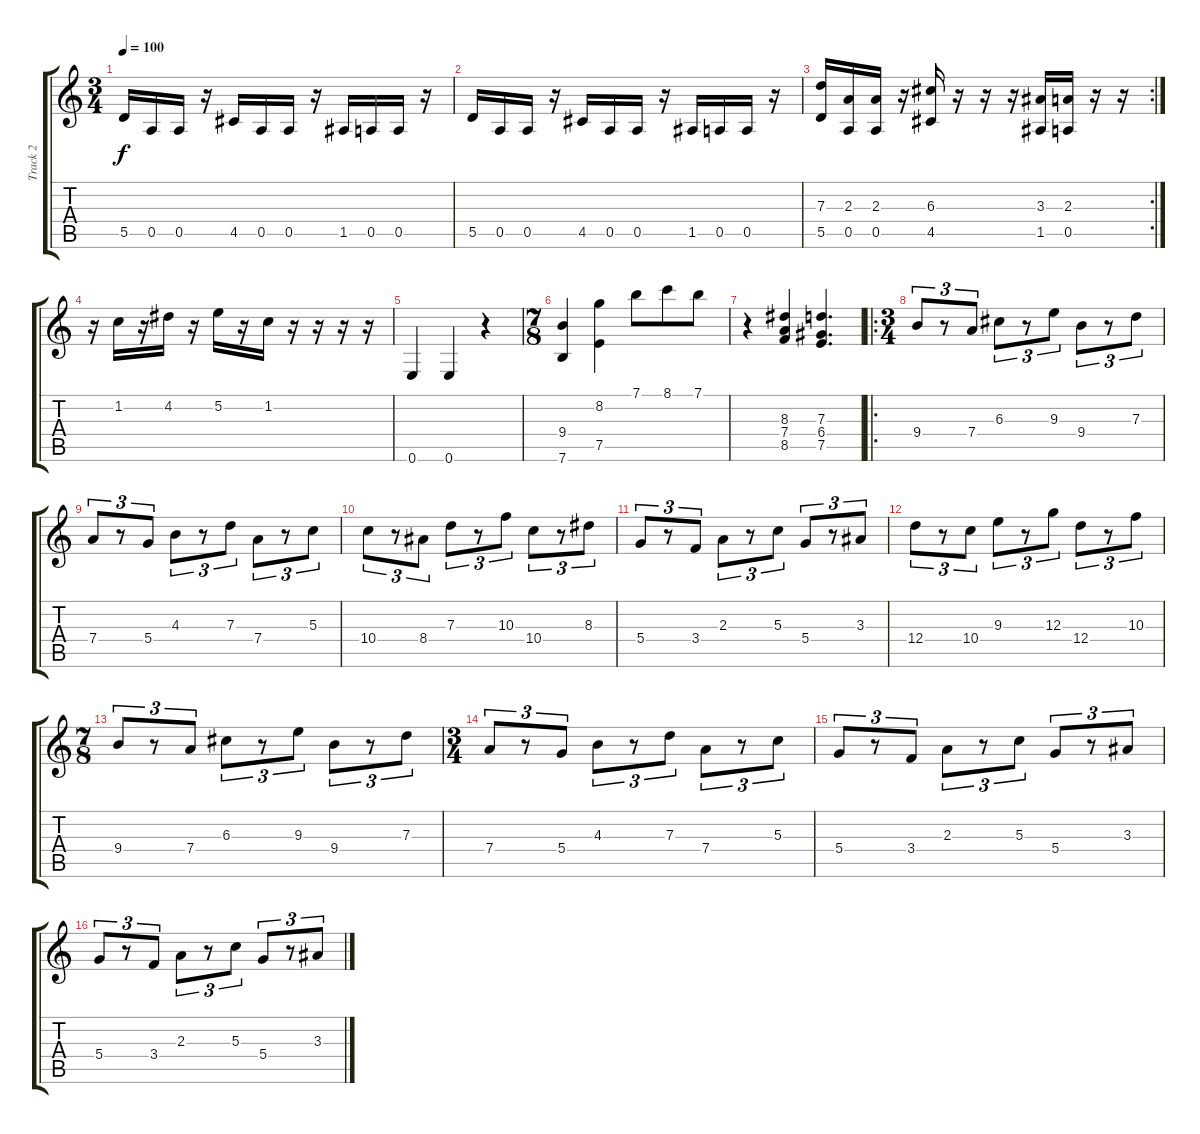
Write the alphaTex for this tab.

\track ("Track 2" "Track 2") {instrument electricguitarjazz}
\staff {score tabs}
\tuning (E4 B3 G3 D3 A2 E2) {hide}
\ts (3 4)
\tempo 100
\clef g2
\ks c
5.5.16{dy f} 0.5.16 0.5.16 r.16 4.5.16 0.5.16 0.5.16 r.16 1.5.16 0.5.16 0.5.16 r.16 |
5.5.16 0.5.16 0.5.16 r.16 4.5.16 0.5.16 0.5.16 r.16 1.5.16 0.5.16 0.5.16 r.16 |
\rc 2
(7.3 5.5).16 (2.3 0.5).16 (2.3 0.5).16 r.16 (6.3 4.5).16 r.16 r.16 r.16 (3.3 1.5).16 (2.3 0.5).16 r.16 r.16 |
r.16 1.2.16 r.16 4.2.16 r.16 5.2.16 r.16 1.2.16 r.16 r.16 r.16 r.16 |
0.6.4 0.6.4 r.4 |
\ts (7 8)
(9.4 7.6).4 (8.2 7.5).4 7.1.8 8.1.8 7.1.8 |
r.4 (8.3 7.4 8.5).4 (7.3 6.4 7.5).4{d} |
\ro
\ts (3 4)
9.4.8{tu (3 2)} r.8{tu (3 2)} 7.4.8{tu (3 2)} 6.3.8{tu (3 2)} r.8{tu (3 2)} 9.3.8{tu (3 2)} 9.4.8{tu (3 2)} r.8{tu (3 2)} 7.3.8{tu (3 2)} |
7.4.8{tu (3 2)} r.8{tu (3 2)} 5.4.8{tu (3 2)} 4.3.8{tu (3 2)} r.8{tu (3 2)} 7.3.8{tu (3 2)} 7.4.8{tu (3 2)} r.8{tu (3 2)} 5.3.8{tu (3 2)} |
10.4.8{tu (3 2)} r.8{tu (3 2)} 8.4.8{tu (3 2)} 7.3.8{tu (3 2)} r.8{tu (3 2)} 10.3.8{tu (3 2)} 10.4.8{tu (3 2)} r.8{tu (3 2)} 8.3.8{tu (3 2)} |
5.4.8{tu (3 2)} r.8{tu (3 2)} 3.4.8{tu (3 2)} 2.3.8{tu (3 2)} r.8{tu (3 2)} 5.3.8{tu (3 2)} 5.4.8{tu (3 2)} r.8{tu (3 2)} 3.3.8{tu (3 2)} |
12.4.8{tu (3 2)} r.8{tu (3 2)} 10.4.8{tu (3 2)} 9.3.8{tu (3 2)} r.8{tu (3 2)} 12.3.8{tu (3 2)} 12.4.8{tu (3 2)} r.8{tu (3 2)} 10.3.8{tu (3 2)} |
\ts (7 8)
9.4.8{tu (3 2)} r.8{tu (3 2)} 7.4.8{tu (3 2)} 6.3.8{tu (3 2)} r.8{tu (3 2)} 9.3.8{tu (3 2)} 9.4.8{tu (3 2)} r.8{tu (3 2)} 7.3.8{tu (3 2)} |
\ts (3 4)
7.4.8{tu (3 2)} r.8{tu (3 2)} 5.4.8{tu (3 2)} 4.3.8{tu (3 2)} r.8{tu (3 2)} 7.3.8{tu (3 2)} 7.4.8{tu (3 2)} r.8{tu (3 2)} 5.3.8{tu (3 2)} |
5.4.8{tu (3 2)} r.8{tu (3 2)} 3.4.8{tu (3 2)} 2.3.8{tu (3 2)} r.8{tu (3 2)} 5.3.8{tu (3 2)} 5.4.8{tu (3 2)} r.8{tu (3 2)} 3.3.8{tu (3 2)} |
5.4.8{tu (3 2)} r.8{tu (3 2)} 3.4.8{tu (3 2)} 2.3.8{tu (3 2)} r.8{tu (3 2)} 5.3.8{tu (3 2)} 5.4.8{tu (3 2)} r.8{tu (3 2)} 3.3.8{tu (3 2)}
